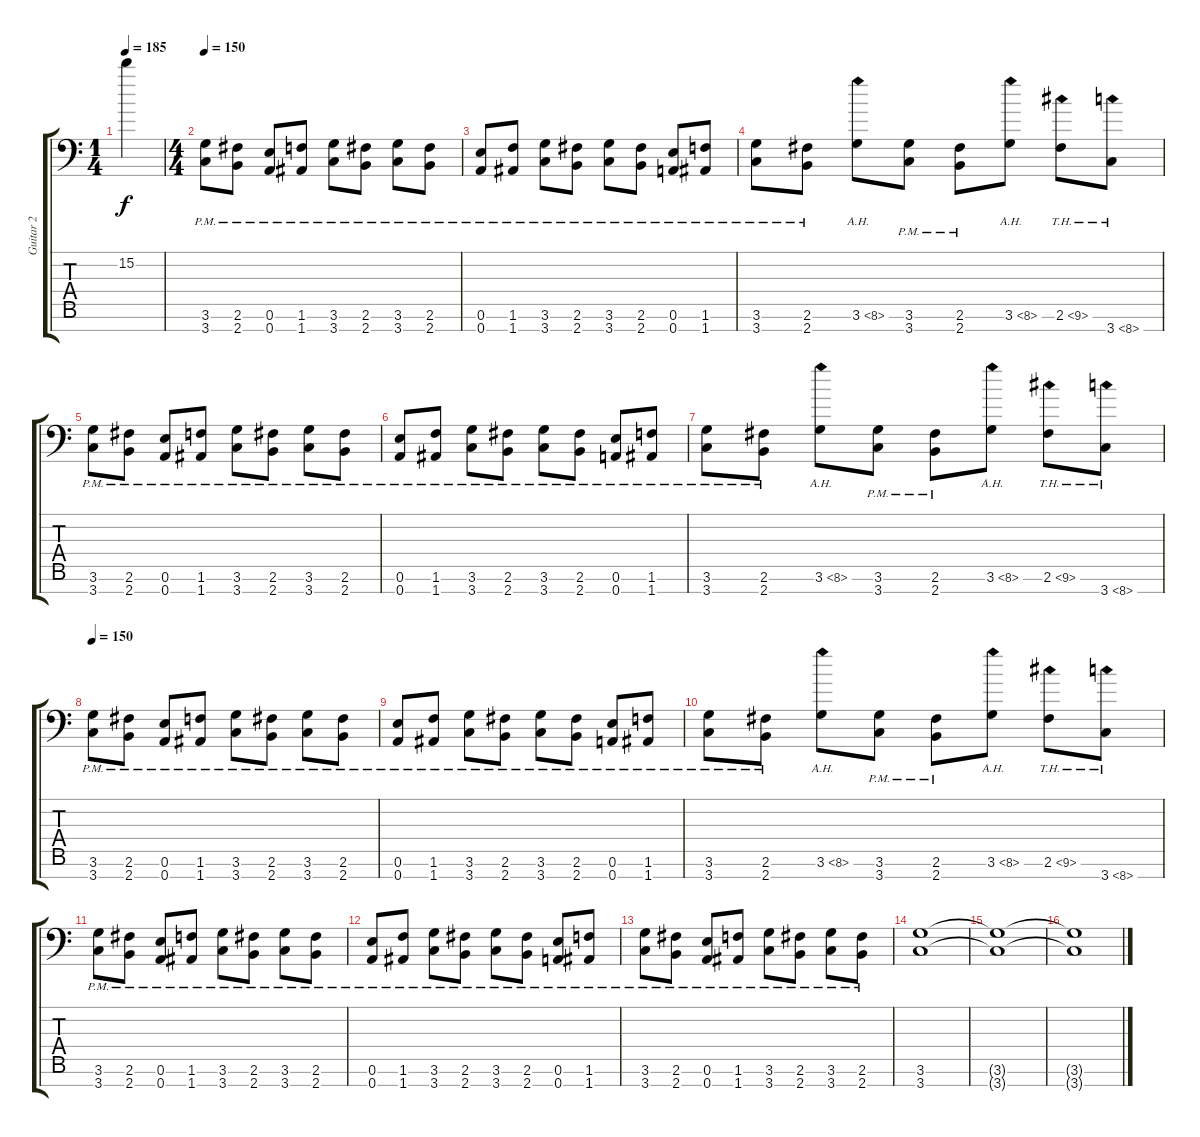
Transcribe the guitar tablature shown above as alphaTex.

\track ("Guitar 2" "Guitar 2") {instrument distortionguitar}
\staff {score tabs}
\tuning (E4 B3 G3 D3 A2 E2 A1) {hide}
\ts (1 4)
\tempo 185
\clef f4
\ks c
15.2{t}.4{dy f} |
\ts (4 4)
\tempo 150
(3.6{pm} 3.7{pm}).8 (2.6{pm} 2.7{pm}).8 (0.6{pm} 0.7{pm}).8 (1.6{pm} 1.7{pm}).8 (3.6{pm} 3.7{pm}).8 (2.6{pm} 2.7{pm}).8 (3.6{pm} 3.7{pm}).8 (2.6{pm} 2.7{pm}).8 |
(0.6{pm} 0.7{pm}).8 (1.6{pm} 1.7{pm}).8 (3.6{pm} 3.7{pm}).8 (2.6{pm} 2.7{pm}).8 (3.6{pm} 3.7{pm}).8 (2.6{pm} 2.7{pm}).8 (0.6{pm} 0.7{pm}).8 (1.6{pm} 1.7{pm}).8 |
(3.6{pm} 3.7{pm}).8 (2.6{pm} 2.7{pm}).8 3.6{ah 5}.8 (3.6{pm} 3.7{pm}).8 (2.6{pm} 2.7{pm}).8 3.6{ah 5}.8 2.6{th 7}.8 3.7{th 5}.8 |
(3.6{pm} 3.7{pm}).8 (2.6{pm} 2.7{pm}).8 (0.6{pm} 0.7{pm}).8 (1.6{pm} 1.7{pm}).8 (3.6{pm} 3.7{pm}).8 (2.6{pm} 2.7{pm}).8 (3.6{pm} 3.7{pm}).8 (2.6{pm} 2.7{pm}).8 |
(0.6{pm} 0.7{pm}).8 (1.6{pm} 1.7{pm}).8 (3.6{pm} 3.7{pm}).8 (2.6{pm} 2.7{pm}).8 (3.6{pm} 3.7{pm}).8 (2.6{pm} 2.7{pm}).8 (0.6{pm} 0.7{pm}).8 (1.6{pm} 1.7{pm}).8 |
(3.6{pm} 3.7{pm}).8 (2.6{pm} 2.7{pm}).8 3.6{ah 5}.8 (3.6{pm} 3.7{pm}).8 (2.6{pm} 2.7{pm}).8 3.6{ah 5}.8 2.6{th 7}.8 3.7{th 5}.8 |
\tempo 150
(3.6{pm} 3.7{pm}).8 (2.6{pm} 2.7{pm}).8 (0.6{pm} 0.7{pm}).8 (1.6{pm} 1.7{pm}).8 (3.6{pm} 3.7{pm}).8 (2.6{pm} 2.7{pm}).8 (3.6{pm} 3.7{pm}).8 (2.6{pm} 2.7{pm}).8 |
(0.6{pm} 0.7{pm}).8 (1.6{pm} 1.7{pm}).8 (3.6{pm} 3.7{pm}).8 (2.6{pm} 2.7{pm}).8 (3.6{pm} 3.7{pm}).8 (2.6{pm} 2.7{pm}).8 (0.6{pm} 0.7{pm}).8 (1.6{pm} 1.7{pm}).8 |
(3.6{pm} 3.7{pm}).8 (2.6{pm} 2.7{pm}).8 3.6{ah 5}.8 (3.6{pm} 3.7{pm}).8 (2.6{pm} 2.7{pm}).8 3.6{ah 5}.8 2.6{th 7}.8 3.7{th 5}.8 |
(3.6{pm} 3.7{pm}).8 (2.6{pm} 2.7{pm}).8 (0.6{pm} 0.7{pm}).8 (1.6{pm} 1.7{pm}).8 (3.6{pm} 3.7{pm}).8 (2.6{pm} 2.7{pm}).8 (3.6{pm} 3.7{pm}).8 (2.6{pm} 2.7{pm}).8 |
(0.6{pm} 0.7{pm}).8 (1.6{pm} 1.7{pm}).8 (3.6{pm} 3.7{pm}).8 (2.6{pm} 2.7{pm}).8 (3.6{pm} 3.7{pm}).8 (2.6{pm} 2.7{pm}).8 (0.6{pm} 0.7{pm}).8 (1.6{pm} 1.7{pm}).8 |
(3.6{pm} 3.7{pm}).8 (2.6{pm} 2.7{pm}).8 (0.6{pm} 0.7{pm}).8 (1.6{pm} 1.7{pm}).8 (3.6{pm} 3.7{pm}).8 (2.6{pm} 2.7{pm}).8 (3.6{pm} 3.7{pm}).8 (2.6{pm} 2.7{pm}).8 |
(3.6 3.7).1 |
(3.6{t} 3.7{t}).1 |
(3.6{t} 3.7{t}).1
